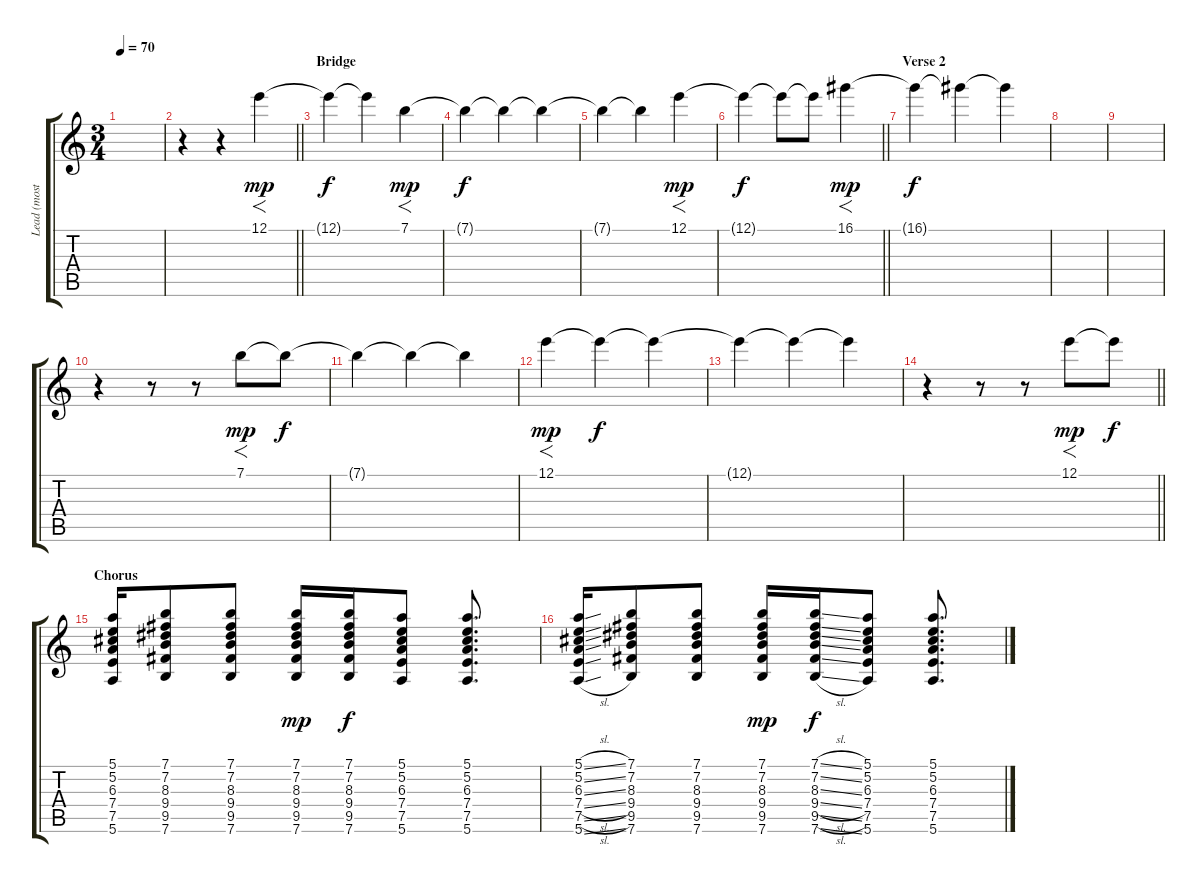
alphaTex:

\track ("Lead (mostly feedback)" "Lead (most") {instrument overdrivenguitar}
\staff {score tabs}
\tuning (E4 B3 G3 D3 A2 E2) {hide}
\ts (3 4)
\tempo 70
\clef g2
\ks c
|
\barLineRight lightlight
r.4 r.4 12.1.4{f dy mp volume 12} |
\section ("" "Bridge")
12.1{t}.4{dy f} 12.1{t}.4 7.1.4{f dy mp} |
7.1{t}.4{dy f} 7.1{t}.4 7.1{t}.4 |
7.1{t}.4 7.1{t}.4 12.1.4{f dy mp} |
\barLineRight lightlight
12.1{t}.4{dy f} 12.1{t}.8 12.1{t}.8 16.1.4{f dy mp} |
\section ("" "Verse 2")
16.1{t}.4{dy f} 16.1{t}.4{volume 0} 16.1{t}.4 |
|
|
r.4 r.8 r.8 7.1.8{f dy mp volume 12} 7.1{t}.8{dy f} |
7.1{t}.4 7.1{t}.4 7.1{t}.4 |
12.1.4{f dy mp} 12.1{t}.4{dy f} 12.1{t}.4 |
12.1{t}.4{volume 0} 12.1{t}.4 12.1{t}.4 |
\barLineRight lightlight
r.4 r.8 r.8 12.1.8{f dy mp volume 12} 12.1{t}.8{dy f} |
\section ("" "Chorus")
(5.1 5.2 6.3 7.4 7.5 5.6).16 (7.1 7.2 8.3 9.4 9.5 7.6).8 (7.1 7.2 8.3 9.4 9.5 7.6).8 (7.1 7.2 8.3 9.4 9.5 7.6).16{dy mp} (7.1 7.2 8.3 9.4 9.5 7.6).16{dy f} (5.1 5.2 6.3 7.4 7.5 5.6).8 (5.1 5.2 6.3 7.4 7.5 5.6).8{d} |
(5.1{sl} 5.2{sl} 6.3{sl} 7.4{sl} 7.5{sl} 5.6{sl}).16 (7.1 7.2 8.3 9.4 9.5 7.6).8 (7.1 7.2 8.3 9.4 9.5 7.6).8 (7.1 7.2 8.3 9.4 9.5 7.6).16{dy mp} (7.1{sl} 7.2{sl} 8.3{sl} 9.4{sl} 9.5{sl} 7.6{sl}).16{dy f} (5.1 5.2 6.3 7.4 7.5 5.6).8 (5.1 5.2 6.3 7.4 7.5 5.6).8{d}
